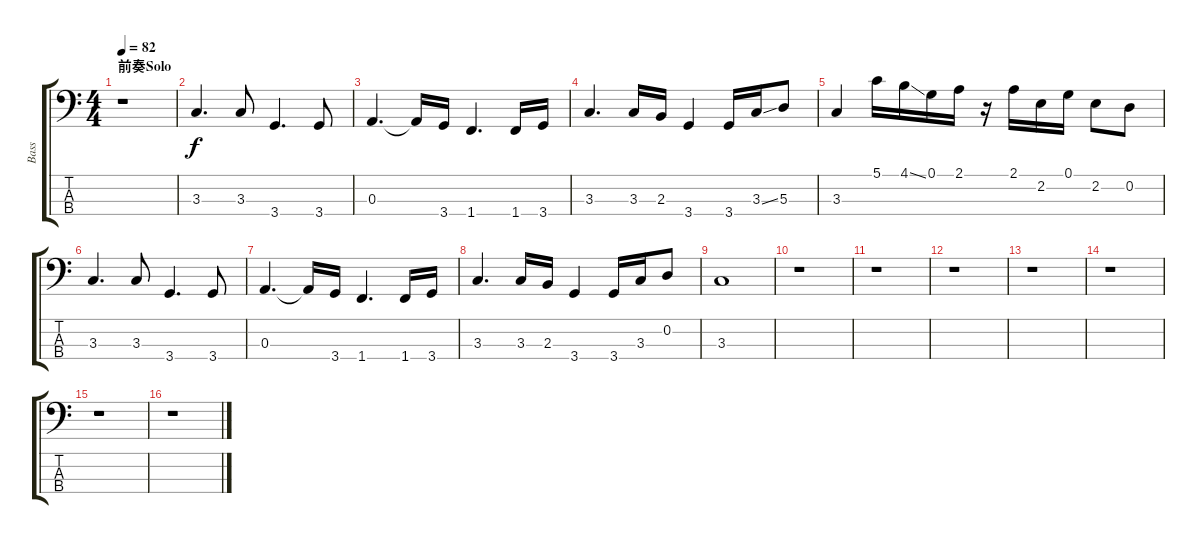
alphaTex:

\track ("Bass" "Bass") {instrument electricbassfinger}
\staff {score tabs}
\tuning (G2 D2 A1 E1) {hide}
\ts (4 4)
\section ("" "前奏Solo")
\tempo 82
\clef f4
\ks c
r.1{dy f instrument electricbassfinger} |
3.3.4{d} 3.3.8 3.4.4{d} 3.4.8 |
0.3.4{d} 0.3{t}.16 3.4.16 1.4.4{d} 1.4.16 3.4.16 |
3.3.4{d} 3.3.16 2.3.16 3.4.4 3.4.16 3.3{ss}.16 5.3.8 |
3.3.4 5.1.16 4.1{ss}.16 0.1.16 2.1.16 r.16 2.1.16 2.2.16 0.1.16 2.2.8 0.2.8 |
3.3.4{d} 3.3.8 3.4.4{d} 3.4.8 |
0.3.4{d} 0.3{t}.16 3.4.16 1.4.4{d} 1.4.16 3.4.16 |
3.3.4{d} 3.3.16 2.3.16 3.4.4 3.4.16 3.3.16 0.2.8 |
3.3.1 |
r.1 |
r.1 |
r.1 |
r.1 |
r.1 |
r.1 |
r.1
